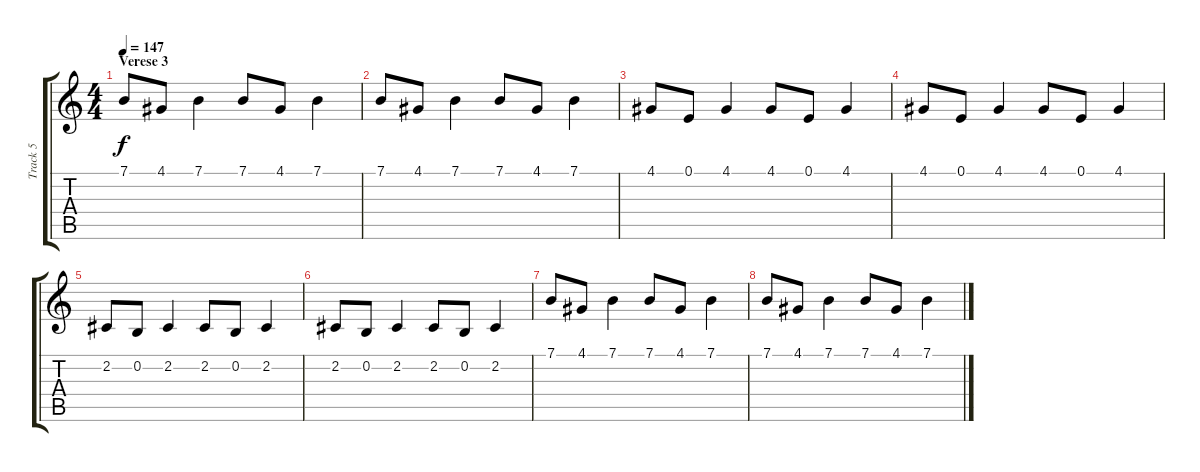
\track ("Track 5" "Track 5") {instrument musicbox}
\staff {score tabs}
\tuning (E4 B3 G3 D3 A2 E2) {hide}
\ts (4 4)
\section ("" "Verese 3")
\tempo 147
\clef g2
\ks c
7.1.8{dy f} 4.1.8 7.1.4 7.1.8 4.1.8 7.1.4 |
7.1.8 4.1.8 7.1.4 7.1.8 4.1.8 7.1.4 |
4.1.8 0.1.8 4.1.4 4.1.8 0.1.8 4.1.4 |
4.1.8 0.1.8 4.1.4 4.1.8 0.1.8 4.1.4 |
2.2.8 0.2.8 2.2.4 2.2.8 0.2.8 2.2.4 |
2.2.8 0.2.8 2.2.4 2.2.8 0.2.8 2.2.4 |
7.1.8 4.1.8 7.1.4 7.1.8 4.1.8 7.1.4 |
7.1.8 4.1.8 7.1.4 7.1.8 4.1.8 7.1.4
